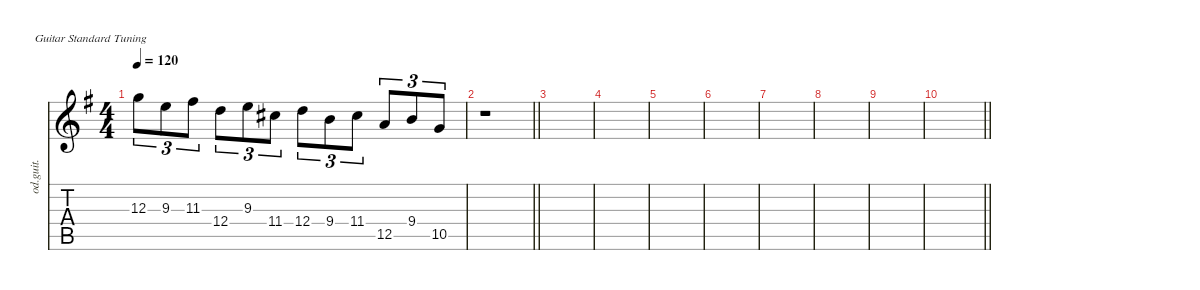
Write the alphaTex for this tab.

\defaultSystemsLayout 4
\hideDynamics
\bracketExtendMode nobrackets
\otherSystemsTrackNameOrientation horizontal
\track ("Guitarra 2" "od.guit.") {defaultSystemsLayout 16 instrument overdrivenguitar}
\staff {score tabs}
\tuning (E4 B3 G3 D3 A2 E2)
\ts (4 4)
\tempo 120
\clef g2
\ks g
12.3{acc forcenatural}.8{tu (3 2) dy f beam Down} 9.3{acc forcenatural}.8{tu (3 2) beam Down} 11.3{acc #}.8{tu (3 2) beam Down} 12.4{acc forcenatural}.8{tu (3 2) beam Down} 9.3{acc forcenatural}.8{tu (3 2) beam Down} 11.4{acc #}.8{tu (3 2) beam Down} 12.4{acc forcenatural}.8{tu (3 2) beam Down} 9.4{acc forcenatural}.8{tu (3 2) beam Down} 11.4{acc #}.8{tu (3 2) beam Down} 12.5{acc forcenatural}.8{tu (3 2) beam Up} 9.4{acc forcenatural}.8{tu (3 2) beam Up} 10.5{acc forcenatural}.8{tu (3 2) beam Up} |
\barLineRight lightlight
r.1{beam Down} |
|
|
|
|
|
|
|
\barLineRight lightlight
